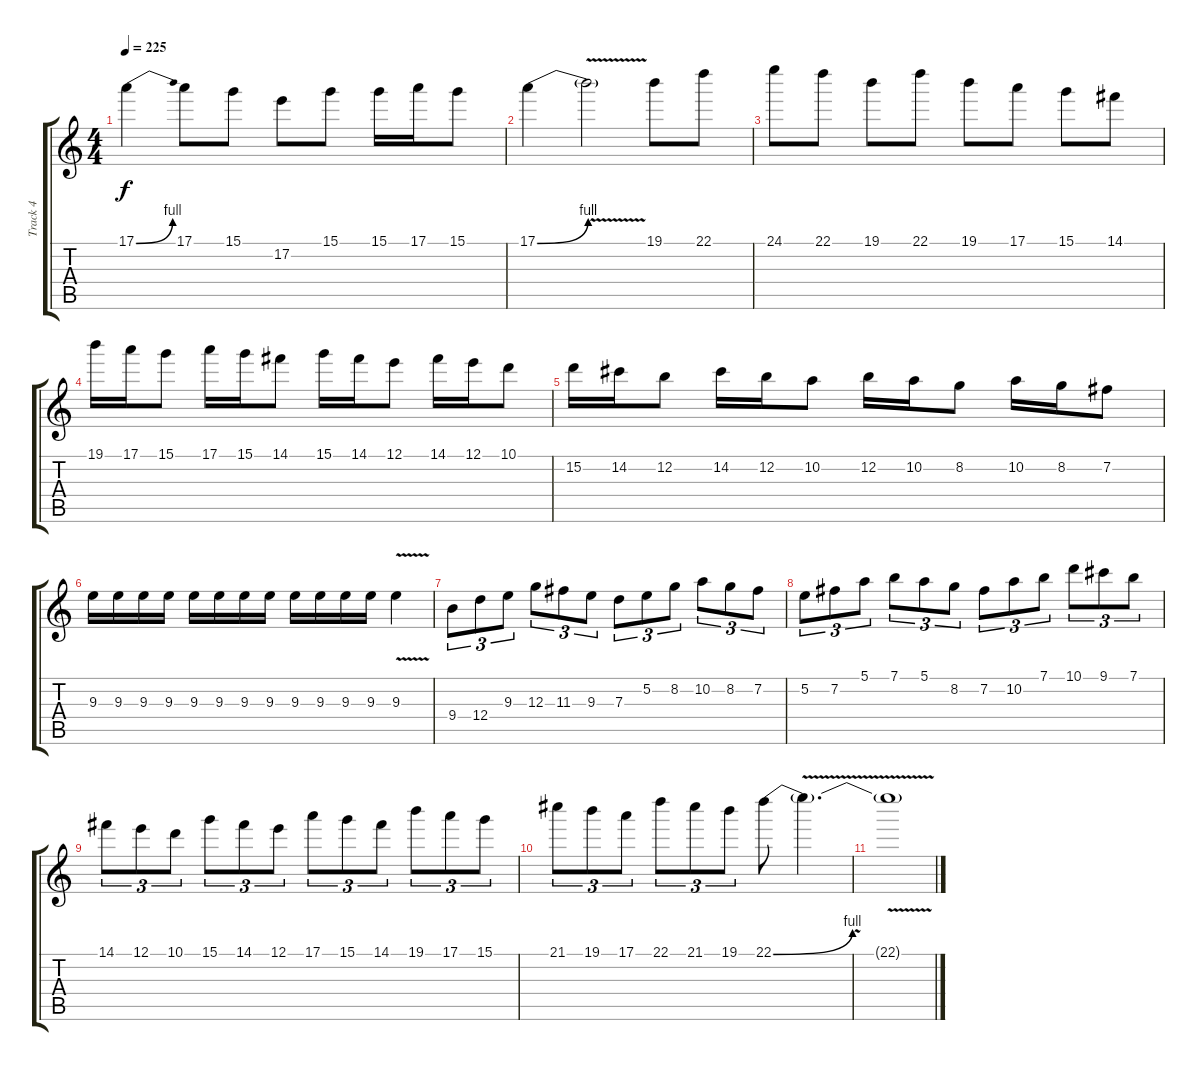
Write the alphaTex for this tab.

\track ("Track 4" "Track 4") {instrument distortionguitar}
\staff {score tabs}
\tuning (E4 B3 G3 D3 A2 E2) {hide}
\ts (4 4)
\tempo 225
\clef g2
\ks c
17.1{be (bend 0 0 60 4)}.4{dy f} 17.1.8 15.1.8 17.2.8 15.1.8 15.1.16 17.1.16 15.1.8 |
17.1{be (bend 0 0 60 4)}.4 17.1{v t}.2 19.1.8 22.1.8 |
24.1.8 22.1.8 19.1.8 22.1.8 19.1.8 17.1.8 15.1.8 14.1.8 |
19.1.16 17.1.16 15.1.8 17.1.16 15.1.16 14.1.8 15.1.16 14.1.16 12.1.8 14.1.16 12.1.16 10.1.8 |
15.2.16 14.2.16 12.2.8 14.2.16 12.2.16 10.2.8 12.2.16 10.2.16 8.2.8 10.2.16 8.2.16 7.2.8 |
9.3.16 9.3.16 9.3.16 9.3.16 9.3.16 9.3.16 9.3.16 9.3.16 9.3.16 9.3.16 9.3.16 9.3.16 9.3{v}.4 |
9.4.8{tu (3 2)} 12.4.8{tu (3 2)} 9.3.8{tu (3 2)} 12.3.8{tu (3 2)} 11.3.8{tu (3 2)} 9.3.8{tu (3 2)} 7.3.8{tu (3 2)} 5.2.8{tu (3 2)} 8.2.8{tu (3 2)} 10.2.8{tu (3 2)} 8.2.8{tu (3 2)} 7.2.8{tu (3 2)} |
5.2.8{tu (3 2)} 7.2.8{tu (3 2)} 5.1.8{tu (3 2)} 7.1.8{tu (3 2)} 5.1.8{tu (3 2)} 8.2.8{tu (3 2)} 7.2.8{tu (3 2)} 10.2.8{tu (3 2)} 7.1.8{tu (3 2)} 10.1.8{tu (3 2)} 9.1.8{tu (3 2)} 7.1.8{tu (3 2)} |
14.1.8{tu (3 2)} 12.1.8{tu (3 2)} 10.1.8{tu (3 2)} 15.1.8{tu (3 2)} 14.1.8{tu (3 2)} 12.1.8{tu (3 2)} 17.1.8{tu (3 2)} 15.1.8{tu (3 2)} 14.1.8{tu (3 2)} 19.1.8{tu (3 2)} 17.1.8{tu (3 2)} 15.1.8{tu (3 2)} |
21.1.8{tu (3 2)} 19.1.8{tu (3 2)} 17.1.8{tu (3 2)} 22.1.8{tu (3 2)} 21.1.8{tu (3 2)} 19.1.8{tu (3 2)} 22.1{be (bend 0 0 60 4)}.8 22.1{v t}.4{d} |
22.1{t}.1{volume 0}
